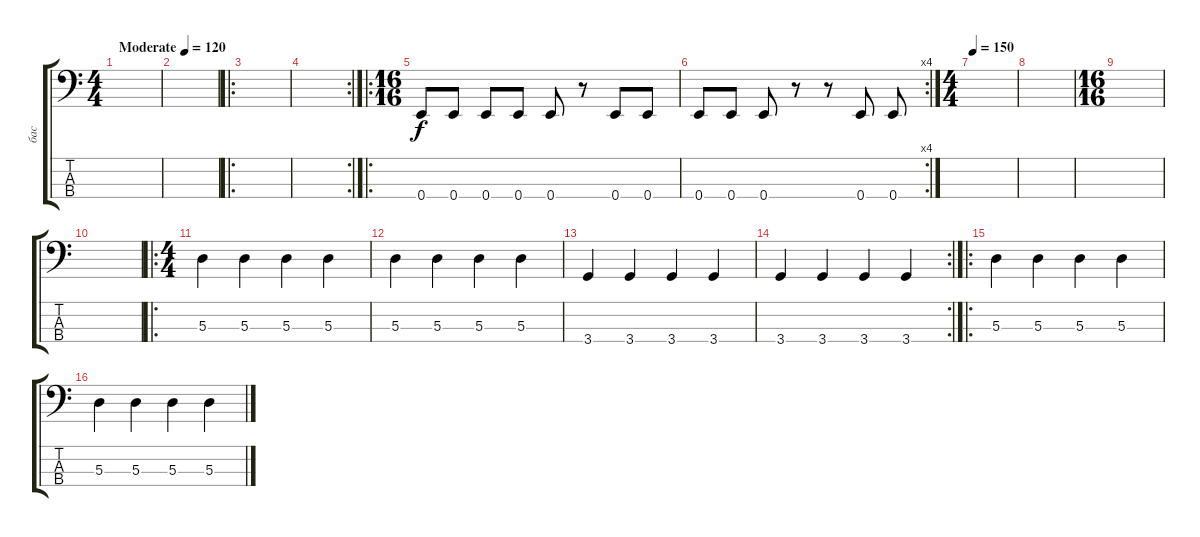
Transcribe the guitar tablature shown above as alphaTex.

\track ("бас" "бас") {instrument electricbassfinger}
\staff {score tabs}
\tuning (G2 D2 A1 E1) {hide}
\ts (4 4)
\tempo (120 "Moderate")
\tempo 150
\tempo (120 "Moderate")
\clef f4
\ks c
|
|
\ro
|
\rc 2
|
\ro
\ts (16 16)
0.4.8 0.4.8 0.4.8 0.4.8 0.4.8 r.8 0.4.8 0.4.8 |
\rc 4
0.4.8 0.4.8 0.4.8 r.8 r.8 0.4.8 0.4.8 |
\ts (4 4)
\tempo 150
|
|
\ts (16 16)
|
|
\ro
\ts (4 4)
5.3.4 5.3.4 5.3.4 5.3.4 |
5.3.4 5.3.4 5.3.4 5.3.4 |
3.4.4 3.4.4 3.4.4 3.4.4 |
\rc 2
3.4.4 3.4.4 3.4.4 3.4.4 |
\ro
5.3.4 5.3.4 5.3.4 5.3.4 |
5.3.4 5.3.4 5.3.4 5.3.4
